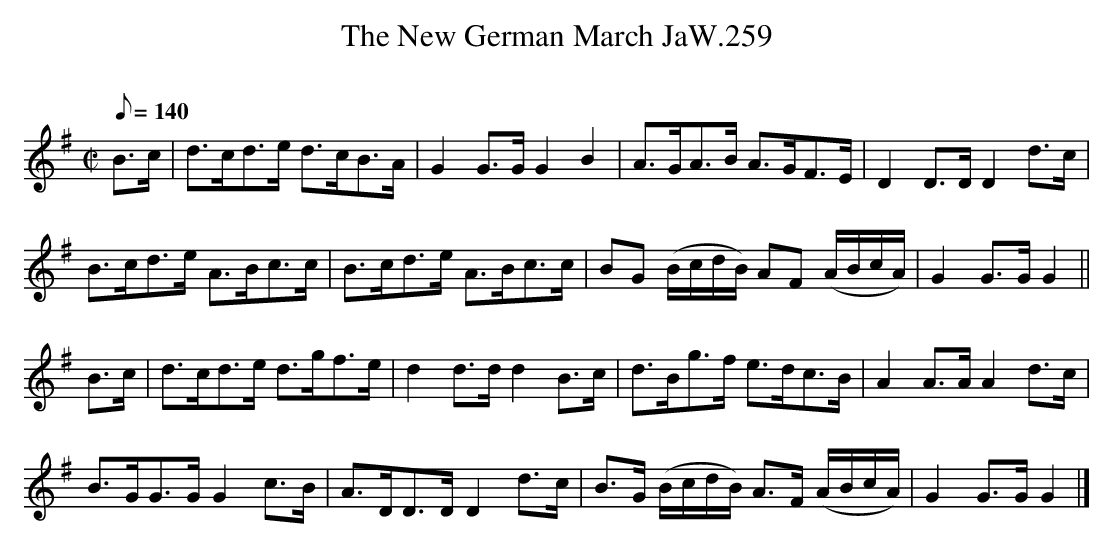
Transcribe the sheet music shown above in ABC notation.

X:1
T:New German March JaW.259, The
M:C|
Q:140
O:
K:G
B>c|d>cd>e d>cB>A|G2G>G G2B2|\
A>GA>B A>GF>E|D2D>D D2d>c|
B>cd>e A>Bc>c|B>cd>e A>Bc>c|\
BG (B/c/d/B/) AF (A/B/c/A/)|G2G>G G2||
B>c|d>cd>e d>gf>e|d2d>d d2B>c|\
d>Bg>f e>dc>B|A2A>A A2d>c|
B>GG>G G2c>B|A>DD>D D2d>c|\
B>G (B/c/d/B/) A>F (A/B/c/A/)|G2G>G G2|]
